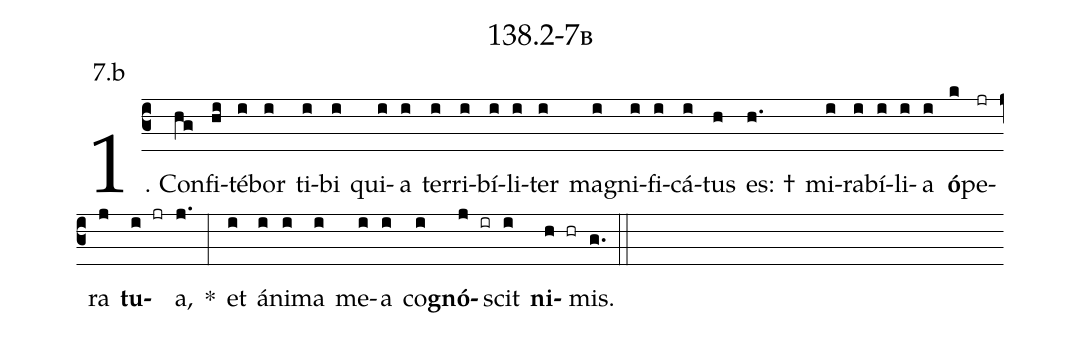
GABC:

name: 138.2-7b;
annotation: 7.b;
%%
(c3)1. Con(hg)fi(hi)té(i)bor(i) ti(i)bi(i) qui(i)a(i) ter(i)ri(i)bí(i)li(i)ter(i) ma(i)gni(i)fi(i)cá(i)tus(h) es: †(h.) mi(i)ra(i)bí(i)li(i)a(i) <b>ó</b>(k)pe(jr)ra(j) <b>tu</b>(i jr)a,(j.) *(:) et(i) á(i)ni(i)ma(i) me(i)a(i) co(i)<b>gnó</b>(j ir)scit(i) <b>ni</b>(h hr)mis.(g.) (::)
